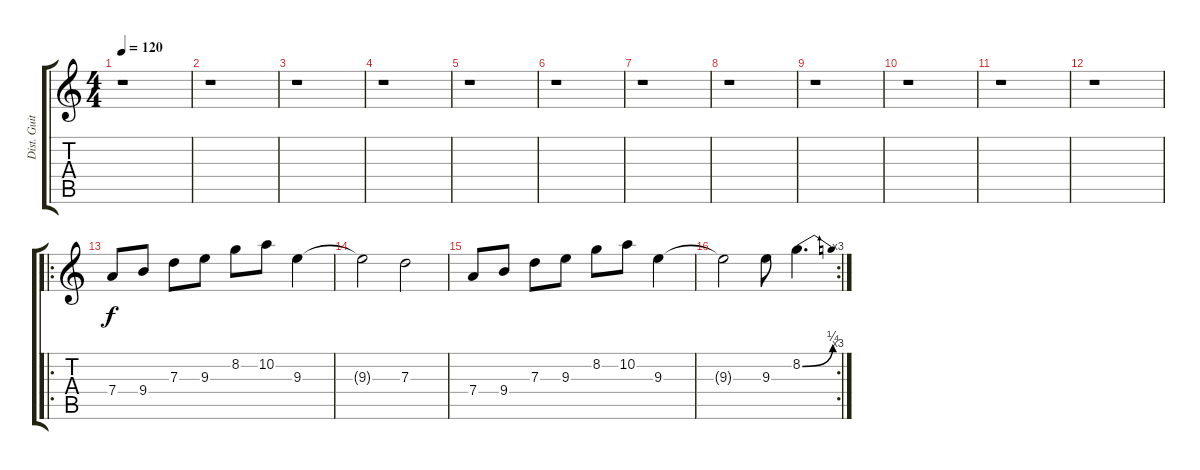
\track ("Dist. Guitar Lead" "Dist. Guit") {instrument overdrivenguitar}
\staff {score tabs}
\tuning (E4 B3 G3 D3 A2 E2) {hide}
\ts (4 4)
\tempo 120
\clef g2
\ks c
r.1{dy f} |
r.1 |
r.1 |
r.1 |
r.1 |
r.1 |
r.1 |
r.1 |
r.1 |
r.1 |
r.1 |
r.1 |
\ro
7.4.8 9.4.8 7.3.8 9.3.8 8.2.8 10.2.8 9.3.4 |
9.3{t}.2 7.3.2 |
7.4.8 9.4.8 7.3.8 9.3.8 8.2.8 10.2.8 9.3.4 |
\rc 3
9.3{t}.2 9.3.8 8.2{be (bend 0 0 60 1)}.4{d}
